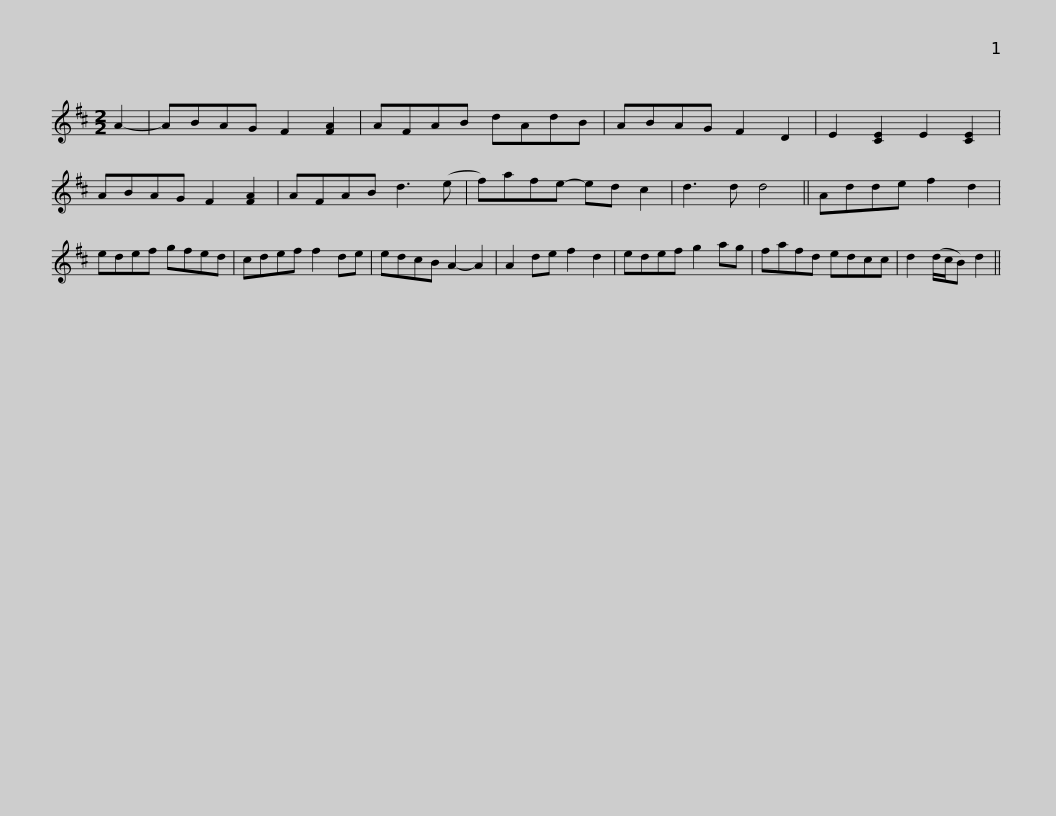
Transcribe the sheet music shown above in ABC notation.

X:1
L:1/8
M:2/2
I:linebreak $
K:D
V:1 treble
V:1
 A2- | ABAG F2 [FA]2 | AFAB dAdB | ABAG F2 D2 | E2 [CE]2 E2 [CE]2 | %5
 ABAG F2 [FA]2 | AFAB d3 (e |$ f)afe- ed c2 | d3 d d4 || Adde f2 d2 | %10
 edef gfed | cdef f2 de | edcB A2- A2 | A2 de f2 d2 |$ edef g2 ag | %15
 fafd edcc | d2 (d/c/B) d2 || %17
